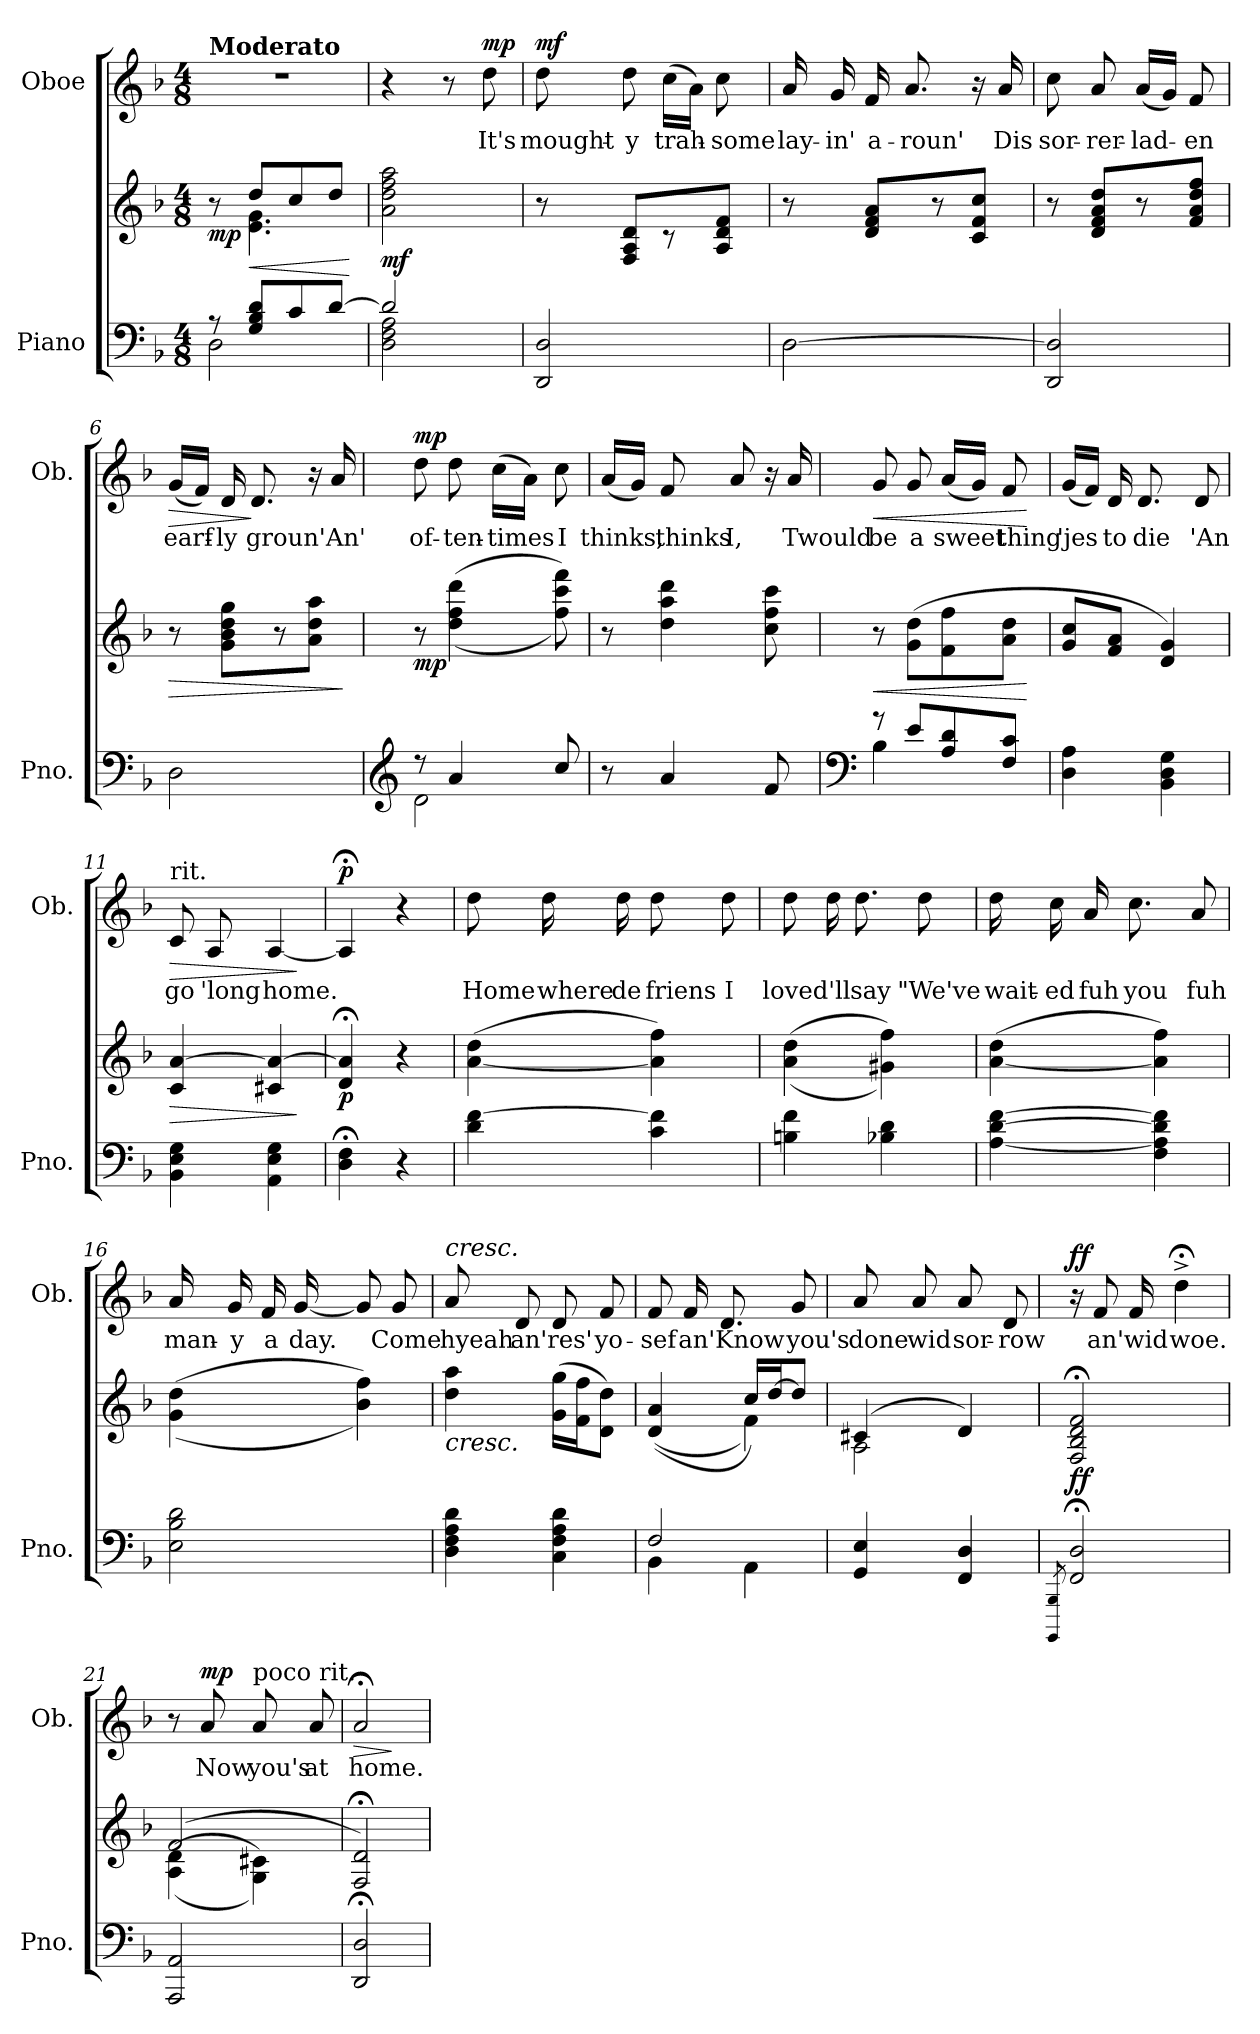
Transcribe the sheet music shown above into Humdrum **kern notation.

**kern	**kern	**dynam	**kern	**text	**dynam
*part2	*part2	*part2	*part1	*part1	*part1
*staff3	*staff2	*staff2/3	*staff1	*staff1	*staff1
*I"Piano	*	*	*I"Oboe	*	*
*I'Pno.	*	*	*I'Ob.	*	*
*clefF4	*clefG2	*	*clefG2	*	*
*k[b-]	*k[b-]	*	*k[b-]	*	*
*M4/8	*M4/8	*	*M4/8	*	*
=1	=1	=1	=1	=1	=1
*^	*^	*	*	*	*
!	!	!	!	!	!LO:TX:a:B:t=Moderato	!	!
!	!	!	!	!LO:DY:b	!	!	!
8r	2D\	8r	8ryy	mp	2r	.	.
!	!	!	!	!LO:HP:b	!	!	!
8G/ 8B-/ 8d/L	.	8dd/L	4.e\ 4.g\	<	.	.	.
8c/	.	8cc/	.	.	.	.	.
[8d/J	.	8dd/J	.	.	.	.	.
*v	*v	*	*	*	*	*	*
*	*v	*v	*	*	*	*
.	.	[	.	.	.
=2	=2	=2	=2	=2	=2
*^	*	*	*	*	*
!	!	!	!LO:DY:b	!	!	!
2d/]	2D\ 2F\ 2A\	2a\ 2dd\ 2ff\ 2aa\	mf	4r	.	.
.	.	.	.	8r	.	.
!	!	!	!	!	!LO:LY:b	!LO:DY:a
.	.	.	.	8dd\	It's	mp
*v	*v	*	*	*	*	*
=3	=3	=3	=3	=3	=3
!	!	!	!	!LO:LY:b	!LO:DY:a
2DD/ 2D/	8r	.	8dd\	mought-	mf
!	!	!	!	!LO:LY:b	!
.	8F/ 8A/ 8d/L	.	8dd\	-y	.
!	!	!	!	!LO:LY:b	!
.	8r	.	(16cc\LL	trah-	.
.	.	.	16a\JJ)	.	.
!	!	!	!	!LO:LY:b	!
.	8A/ 8d/ 8f/J	.	8cc\	-some	.
=4	=4	=4	=4	=4	=4
!	!	!	!	!LO:LY:b	!
[2D\	8r	.	16a/	lay-	.
!	!	!	!	!LO:LY:b	!
.	.	.	16g/	-in'	.
!	!	!	!	!LO:LY:b	!
.	8d/ 8f/ 8a/L	.	16f/	a-	.
!	!	!	!	!LO:LY:b	!
.	.	.	8.a/	-roun'	.
.	8r	.	.	.	.
.	8c/ 8f/ 8cc/J	.	16r	.	.
!	!	!	!	!LO:LY:b	!
.	.	.	16a/	Dis	.
=5	=5	=5	=5	=5	=5
!	!	!	!	!LO:LY:b	!
2DD/ 2D/]	8r	.	8cc\	sor-	.
!	!	!	!	!LO:LY:b	!
.	8d/ 8f/ 8a/ 8dd/L	.	8a/	-rer-	.
!	!	!	!	!LO:LY:b	!
.	8r	.	(16a/LL	-lad-	.
.	.	.	16g/JJ)	.	.
!	!	!	!	!LO:LY:b	!
.	8f/ 8a/ 8dd/ 8ff/J	.	8f/	-en	.
!!LO:LB:g=z
=6	=6	=6	=6	=6	=6
!	!	!LO:HP:b	!	!LO:LY:b	!LO:HP:b
2D\	8r	>	(16g/LL	earf-	>
.	.	.	16f/JJ)	.	.
!	!	!	!	!LO:LY:b	!
.	8g\ 8b-\ 8dd\ 8gg\L	.	16d/	-ly	.
!	!	!	!	!LO:LY:b	!
.	.	.	8.d/	groun'	]
.	8r	.	.	.	.
.	8a\ 8dd\ 8aa\J	.	16r	.	.
!	!	!	!	!LO:LY:b	!
.	.	.	16a/	An'	.
.	.	]	.	.	.
=7	=7	=7	=7	=7	=7
*clefG2	*	*	*	*	*
*^	*	*	*	*	*
!	!	!	!LO:DY:b	!	!LO:LY:b	!LO:DY:a
8r	2d\	8r	mp	8dd\	of-	mp
!	!	!	!	!	!LO:LY:b	!
4a/	.	(<(4dd\ 4ff\ 4ddd\	.	8dd\	-ten-	.
!	!	!	!	!	!LO:LY:b	!
.	.	.	.	(16cc\LL	-times	.
.	.	.	.	16a\JJ)	.	.
!	!	!	!	!	!LO:LY:b	!
8cc/	.	8ff\ 8ccc\ 8fff\))	.	8cc\	I	.
*v	*v	*	*	*	*	*
=8	=8	=8	=8	=8	=8
!	!	!	!	!LO:LY:b	!
8r	8r	.	(16a/LL	thinks,	.
.	.	.	16g/JJ)	.	.
!	!	!	!	!LO:LY:b	!
4a/	4dd\ 4aa\ 4ddd\	.	8f/	thinks	.
!	!	!	!	!LO:LY:b	!
.	.	.	8a/	I,	.
8f/	8cc\ 8ff\ 8ccc\	.	16r	.	.
!	!	!	!	!LO:LY:b	!
.	.	.	16a/	Twould	.
=9	=9	=9	=9	=9	=9
*clefF4	*	*	*	*	*
*^	*	*	*	*	*
!	!	!	!LO:HP:b	!	!LO:LY:b	!LO:HP:b
8r	4B-\	8r	<	8g/	be	<
!	!	!	!	!	!LO:LY:b	!
8e/L	.	(8g\ 8dd\L	.	8g/	a	.
!	!	!	!	!	!LO:LY:b	!
8A/ 8d/	4ryy	8f\ 8ff\	.	(16a/LL	sweet	.
.	.	.	.	16g/JJ)	.	.
!	!	!	!	!	!LO:LY:b	!
8F/ 8c/J	.	8a\ 8dd\J	.	8f/	thing	.
*v	*v	*	*	*	*	*
.	.	[	.	.	[
=10	=10	=10	=10	=10	=10
!	!	!	!	!LO:LY:b	!
4D\ 4A\	8g/ 8cc/L	.	(16g/LL	'jes	.
.	.	.	16f/JJ)	.	.
!	!	!	!	!LO:LY:b	!
.	8f/ 8a/J	.	16d/	to	.
!	!	!	!	!LO:LY:b	!
.	.	.	8.d/	die	.
4BB-\ 4D\ 4G\	4d/ 4g/)	.	.	.	.
!	!	!	!	!LO:LY:b	!
.	.	.	8d/	'An	.
!!LO:LB:g=z
=11	=11	=11	=11	=11	=11
!	!	!	!LO:TX:a:t=rit.	!	!
!	!	!LO:HP:b	!	!LO:LY:b	!LO:HP:b
4BB-\ 4E\ 4G\	4c/ [4a/	>	8c/	go	>
!	!	!	!	!LO:LY:b	!
.	.	.	8A/	'long	.
!	!	!	!	!LO:LY:b	!
4AA\ 4E\ 4G\	4c#X/ 4a/_	.	[4A/	home.	.
.	.	]	.	.	]
=12	=12	=12	=12	=12	=12
!	!	!LO:DY:b	!	!	!LO:DY:a
4D\;< 4F\;<	4d/;< 4a/];<	p	4A;</]	.	p
4r	4r	.	4r	.	.
=13	=13	=13	=13	=13	=13
!	!	!	!	!LO:LY:b	!
4d\ [4f\	([4a\ 4dd\	.	8dd\	Home	.
!	!	!	!	!LO:LY:b	!
.	.	.	16dd\	where	.
!	!	!	!	!LO:LY:b	!
.	.	.	16dd\	de	.
!	!	!	!	!LO:LY:b	!
4c\ 4f\]	4a\] 4ff\)	.	8dd\	friens	.
!	!	!	!	!LO:LY:b	!
.	.	.	8dd\	I	.
=14	=14	=14	=14	=14	=14
!	!	!	!	!LO:LY:b	!
4Bn\ 4f\	(<(4a\ 4dd\	.	8dd\	loved'll	.
.	.	.	16dd\	.	.
!	!	!	!	!LO:LY:b	!
.	.	.	8.dd\	say	.
4B-X\ 4d\	4g#X\ 4ff\))	.	.	.	.
!	!	!	!	!LO:LY:b	!
.	.	.	8dd\	"We've	.
=15	=15	=15	=15	=15	=15
!	!	!	!	!LO:LY:b	!
[4A\ [4d\ [4f\	([4a\ 4dd\	.	16dd\	wait-	.
!	!	!	!	!LO:LY:b	!
.	.	.	16cc\	-ed	.
!	!	!	!	!LO:LY:b	!
.	.	.	16a/	fuh	.
!	!	!	!	!LO:LY:b	!
.	.	.	8.cc\	you	.
4F\ 4A\] 4d\] 4f\]	4a\] 4ff\)	.	.	.	.
!	!	!	!	!LO:LY:b	!
.	.	.	8a/	fuh	.
!!LO:PB:g=z
=16	=16	=16	=16	=16	=16
!	!	!	!	!LO:LY:b	!
2E\ 2B-\ 2d\	(<(4g\ 4dd\	.	16a/	man-	.
!	!	!	!	!LO:LY:b	!
.	.	.	16g/	-y	.
!	!	!	!	!LO:LY:b	!
.	.	.	16f/	a	.
!	!	!	!	!LO:LY:b	!
.	.	.	[16g/	day.	.
.	4b-\ 4ff\))	.	8g/]	.	.
!	!	!	!	!LO:LY:b	!
.	.	.	8g/	Come	.
=17	=17	=17	=17	=17	=17
!	!	!	!LO:TX:a:i:t=cresc.	!	!
!	!LO:TX:b:i:t=cresc.	!	!	!	!
!	!	!	!	!LO:LY:b	!
4D\ 4F\ 4A\ 4d\	4dd\ 4aa\	.	8a/	hyeah	.
!	!	!	!	!LO:LY:b	!
.	.	.	8d/	an'	.
!	!	!	!	!LO:LY:b	!
4C\ 4F\ 4A\ 4d\	(16g\ 16gg\LL	.	8d/	res'	.
.	16f\ 16ff\J	.	.	.	.
!	!	!	!	!LO:LY:b	!
.	8d\ 8dd\J)	.	8f/	yo-	.
=18	=18	=18	=18	=18	=18
*^	*^	*	*	*	*
!	!	!	!	!	!	!LO:LY:b	!
2F/	4BB-\	(<(4d/ 4a/	4ryy	.	8f/	-sef	.
!	!	!	!	!	!	!LO:LY:b	!
.	.	.	.	.	16f/	an'	.
!	!	!	!	!	!	!LO:LY:b	!
.	.	.	.	.	8.d/	Know	.
.	4AA\	16cc/LL)	4f\)	.	.	.	.
.	.	[16dd/J	.	.	.	.	.
!	!	!	!	!	!	!LO:LY:b	!
.	.	8dd/J]	.	.	8g/	you's	.
*v	*v	*	*	*	*	*	*
=19	=19	=19	=19	=19	=19	=19
!	!	!	!	!	!LO:LY:b	!
4GG/ 4E/	(4c#X/	2A\	.	8a/	done	.
!	!	!	!	!	!LO:LY:b	!
.	.	.	.	8a/	wid	.
!	!	!	!	!	!LO:LY:b	!
4FF/ 4D/	4d/)	.	.	8a/	sor-	.
!	!	!	!	!	!LO:LY:b	!
.	.	.	.	8d/	-row	.
*	*v	*v	*	*	*	*
=20	=20	=20	=20	=20	=20
8qBBBB-/ 8qBBB-/	.	.	.	.	.
!	!	!LO:DY:b	!	!	!LO:DY:a
2FF/;< 2D/;<	2F/;< 2B-/;< 2d/;< 2f/;<	ff	16r	.	ff
!	!	!	!	!LO:LY:b	!
.	.	.	8f/	an'	.
!	!	!	!	!LO:LY:b	!
.	.	.	16f/	wid	.
!	!	!	!	!LO:LY:b	!
.	.	.	4dd;<^\	woe.	.
!!LO:LB:g=z
=21	=21	=21	=21	=21	=21
*	*^	*	*	*	*
!	!	!	!LO:DY:b	!	!	!
!	!	!	!LO:DY:n=1:b	!	!	!
2AAA/ 2AA/	(2f/	(>(4A\ 4d\	mp mp	8r	.	.
!	!	!	!	!	!LO:LY:b	!LO:DY:a
.	.	.	.	8a/	Now	mp
!	!	!	!	!LO:TX:a:t=poco rit.	!	!
!	!	!	!	!	!LO:LY:b	!
.	.	4G\ 4c#X\))	.	8a/	you's	.
!	!	!	!	!	!LO:LY:b	!
.	.	.	.	8a/	at	.
*	*v	*v	*	*	*	*
=22	=22	=22	=22	=22	=22
!	!	!	!	!LO:LY:b	!LO:HP:b
2DD/;< 2D/;<	2F/;< 2d/;<)	.	2a;</	home.	>
.	.	.	.	.	]
=	=	=	=	=	=
*-	*-	*-	*-	*-	*-
